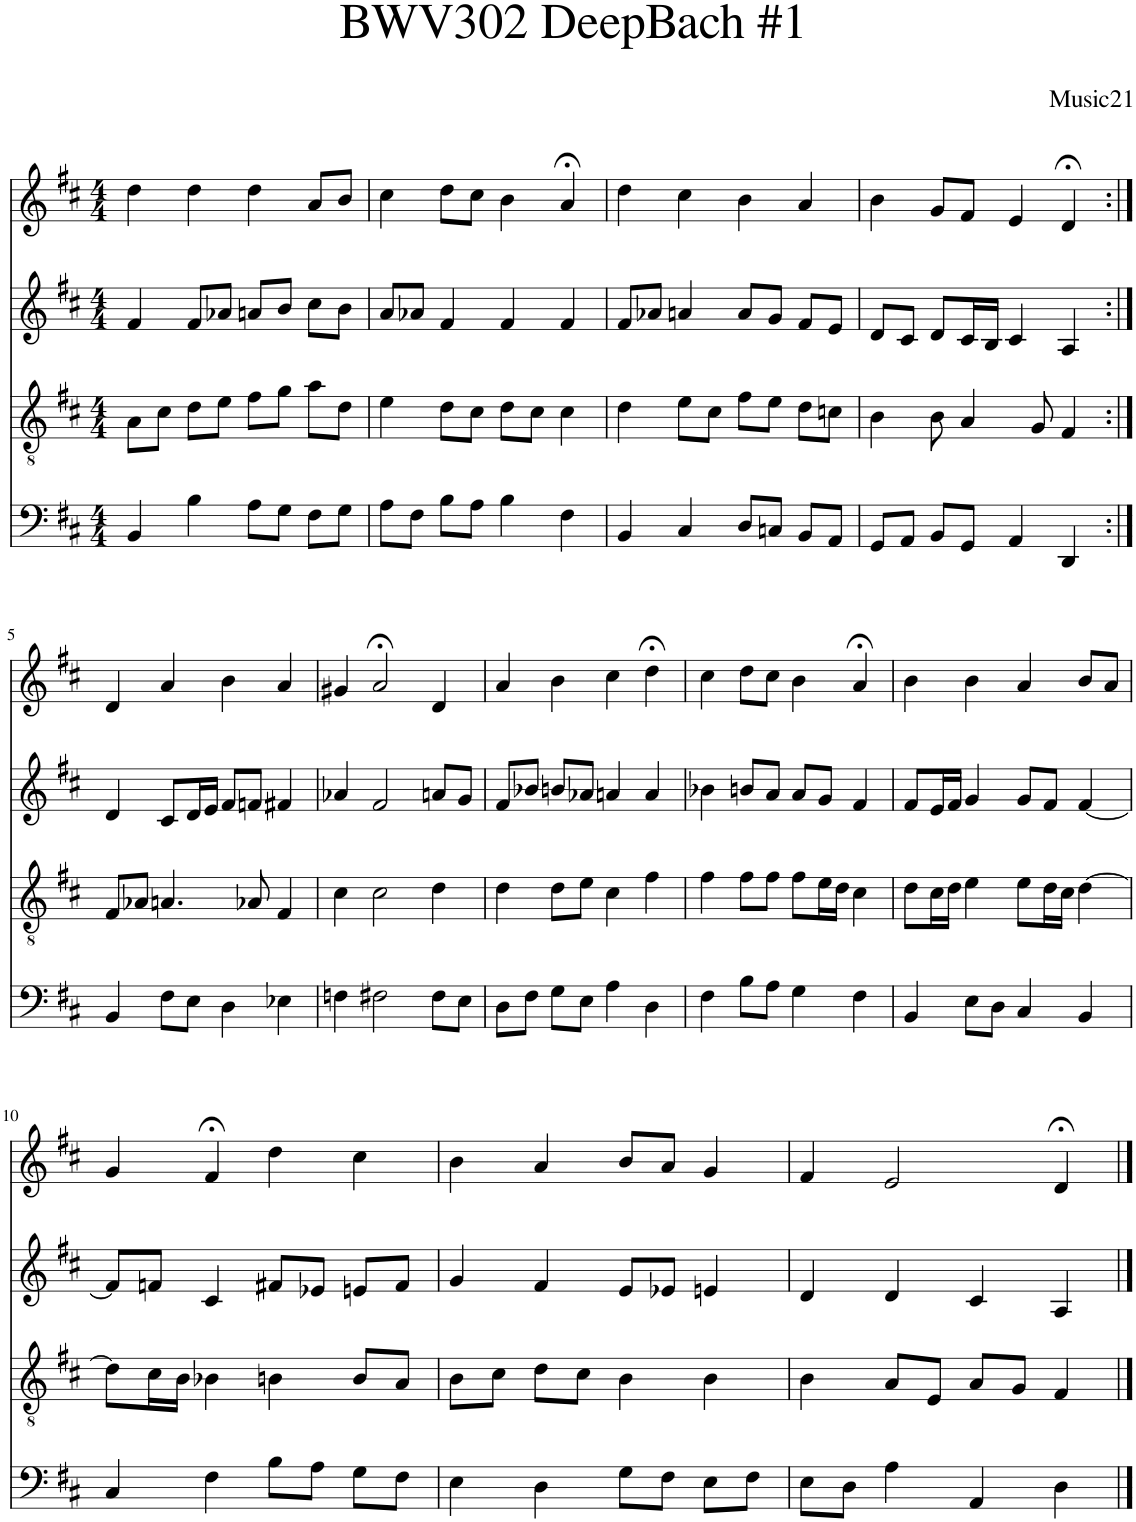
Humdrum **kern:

**kern	**kern	**kern	**kern
*part4	*part3	*part2	*part1
*staff4	*staff3	*staff2	*staff1
*I"Piano	*I"Piano	*I"Piano	*I"Piano
*I'Pno	*I'Pno	*I'Pno	*I'Pno
*clefF4	*clefGv2	*clefG2	*clefG2
*k[f#c#]	*k[f#c#]	*k[f#c#]	*k[f#c#]
*M4/4	*M4/4	*M4/4	*M4/4
=1	=1	=1	=1
4BB/	8A\L	4f#/	4dd\
.	8c#\J	.	.
4B\	8d\L	8f#/L	4dd\
.	8e\J	8a-X/J	.
8A\L	8f#\L	8an/L	4dd\
8G\J	8g\J	8b/J	.
8F#\L	8a\L	8cc#\L	8a/L
8G\J	8d\J	8b\J	8b/J
=2	=2	=2	=2
8A\L	4e\	8a/L	4cc#\
8F#\J	.	8a-X/J	.
8B\L	8d\L	4f#/	8dd\L
8A\J	8c#\J	.	8cc#\J
4B\	8d\L	4f#/	4b\
.	8c#\J	.	.
4F#\	4c#\	4f#/	4a;</
=3	=3	=3	=3
4BB/	4d\	8f#/L	4dd\
.	.	8a-X/J	.
4C#/	8e\L	4an/	4cc#\
.	8c#\J	.	.
8D/L	8f#\L	8a/L	4b\
8Cn/J	8e\J	8g/J	.
8BB/L	8d\L	8f#/L	4a/
8AA/J	8cn\J	8e/J	.
=4	=4	=4	=4
8GG/L	4B\	8d/L	4b\
8AA/J	.	8c#/J	.
8BB/L	8B\	8d/L	8g/L
8GG/J	4A/	16c#/L	8f#/J
.	.	16B/JJ	.
4AA/	.	4c#/	4e/
.	8G/	.	.
4DD/	4F#/	4A/	4d;</
!!LO:LB:g=z
=5:|!	=5:|!	=5:|!	=5:|!
4BB/	8F#/L	4d/	4d/
.	8A-X/J	.	.
8F#\L	4.An/	8c#/L	4a/
8E\J	.	16d/L	.
.	.	16e/JJ	.
4D\	.	8f#/L	4b\
.	8A-X/	8fn/J	.
4E-X\	4F#/	4f#X/	4a/
=6	=6	=6	=6
4Fn\	4c#\	4a-X/	4g#X/
2F#X\	2c#\	2f#/	2a;</
8F#\L	4d\	8an/L	4d/
8E\J	.	8g/J	.
=7	=7	=7	=7
8D\L	4d\	8f#/L	4a/
8F#\J	.	8b-X/J	.
8G\L	8d\L	8bn/L	4b\
8E\J	8e\J	8a-X/J	.
4A\	4c#\	4an/	4cc#\
4D\	4f#\	4a/	4dd;<\
=8	=8	=8	=8
4F#\	4f#\	4b-X\	4cc#\
8B\L	8f#\L	8bn/L	8dd\L
8A\J	8f#\J	8a/J	8cc#\J
4G\	8f#\L	8a/L	4b\
.	16e\L	8g/J	.
.	16d\JJ	.	.
4F#\	4c#\	4f#/	4a;</
=9	=9	=9	=9
4BB/	8d\L	8f#/L	4b\
.	16c#\L	16e/L	.
.	16d\JJ	16f#/JJ	.
8E\L	4e\	4g/	4b\
8D\J	.	.	.
4C#/	8e\L	8g/L	4a/
.	16d\L	8f#/J	.
.	16c#\JJ	.	.
4BB/	[4d\	[4f#/	8b/L
.	.	.	8a/J
!!LO:LB:g=z
=10	=10	=10	=10
4C#/	8d\L]	8f#/L]	4g/
.	16c#\L	8fn/J	.
.	16B\JJ	.	.
4F#\	4B-X\	4c#/	4f#;</
8B\L	4Bn\	8f#X/L	4dd\
8A\J	.	8e-X/J	.
8G\L	8B/L	8en/L	4cc#\
8F#\J	8A/J	8f#/J	.
=11	=11	=11	=11
4E\	8B\L	4g/	4b\
.	8c#\J	.	.
4D\	8d\L	4f#/	4a/
.	8c#\J	.	.
8G\L	4B\	8e/L	8b/L
8F#\J	.	8e-X/J	8a/J
8E\L	4B\	4en/	4g/
8F#\J	.	.	.
=12	=12	=12	=12
8E\L	4B\	4d/	4f#/
8D\J	.	.	.
4A\	8A/L	4d/	2e/
.	8E/J	.	.
4AA/	8A/L	4c#/	.
.	8G/J	.	.
4D\	4F#/	4A/	4d;</
==	==	==	==
*-	*-	*-	*-
